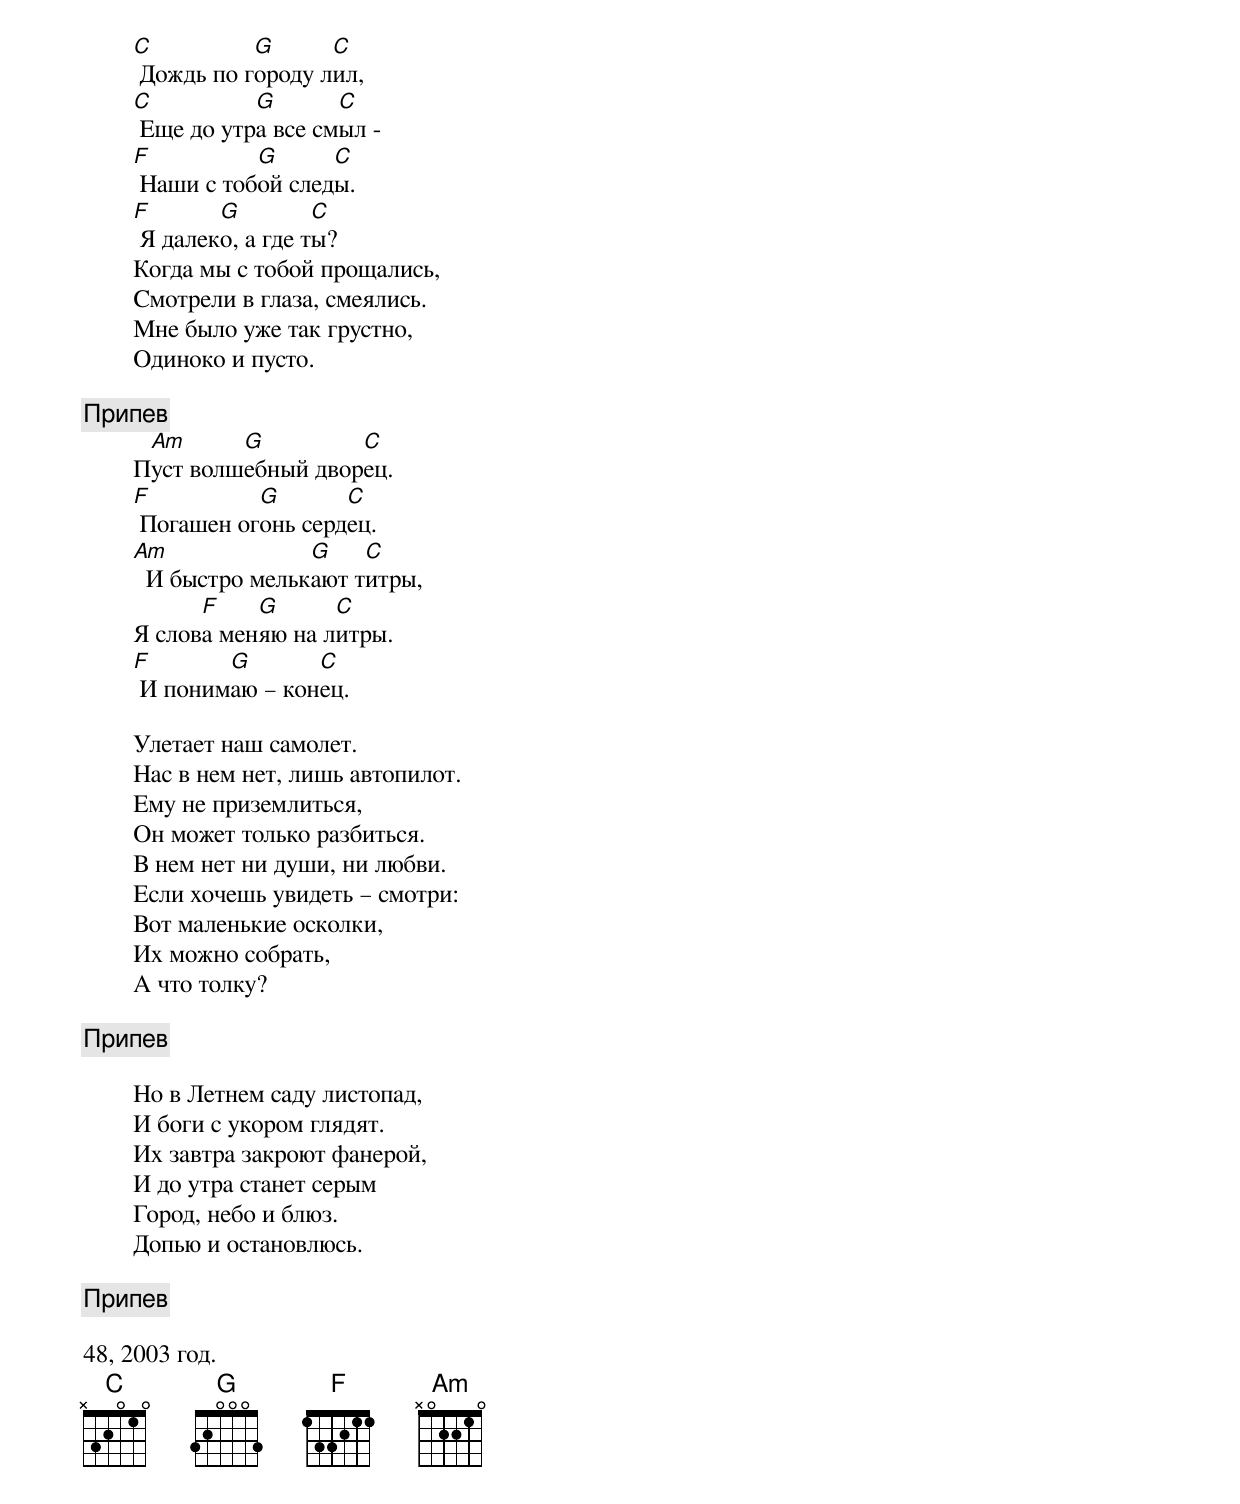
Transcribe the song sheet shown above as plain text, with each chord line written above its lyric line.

	C          G      C
	 Дождь по городу лил,
	C          G       C
	 Еще до утра все смыл -
	F          G      C
	 Наши с тобой следы.
	F       G         C
	 Я далеко, а где ты?
	Когда мы с тобой прощались,
	Смотрели в глаза, смеялись.
	Мне было уже так грустно,
	Одиноко и пусто.

	[Припев]
	 Am      G         C
	Пуст волшебный дворец.
	F          G       C
	 Погашен огонь сердец.
	Am              G    C
	  И быстро мелькают титры,
	      F    G      C
	Я слова меняю на литры.
	F       G       C
	 И понимаю – конец.

	Улетает наш самолет.
	Нас в нем нет, лишь автопилот.
	Ему не приземлиться,
	Он может только разбиться.
	В нем нет ни души, ни любви.
	Если хочешь увидеть – смотри:
	Вот маленькие осколки,
	Их можно собрать,
	А что толку?

	[Припев]

	Но в Летнем саду листопад,
	И боги с укором глядят.
	Их завтра закроют фанерой,
	И до утра станет серым
	Город, небо и блюз.
	Допью и остановлюсь.

	[Припев]

48, 2003 год.
